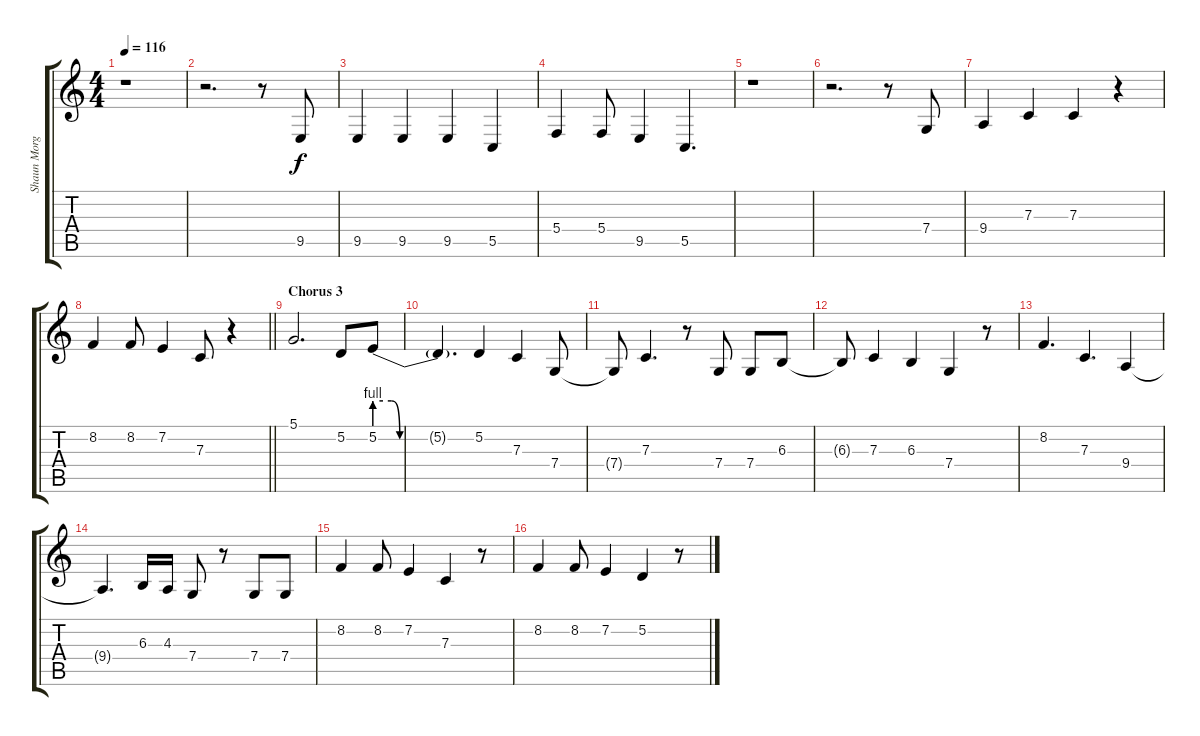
\track ("Shaun Morgan (Voice)" "Shaun Morg") {instrument lead2sawtooth}
\staff {score tabs}
\tuning (D4 A3 F3 C3 G2 C2) {hide}
\ts (4 4)
\tempo 116
\clef g2
\ks c
r.1{dy f} |
r.2{d} r.8 9.5.8 |
9.5.4 9.5.4 9.5.4 5.5.4 |
5.4.4 5.4.8 9.5.4 5.5.4{d} |
r.1 |
r.2{d} r.8 7.4.8 |
9.4.4 7.3.4 7.3.4 r.4 |
\barLineRight lightlight
8.2.4 8.2.8 7.2.4 7.3.8 r.4 |
\section ("" "Chorus 3")
5.1.2{d} 5.2.8 5.2{be (custom 0 4 5 4 10 4 15 0 30 0 60 0)}.8 |
5.2{t}.4{d} 5.2.4 7.3.4 7.4.8 |
7.4{t}.8 7.3.4{d} r.8 7.4.8 7.4.8 6.3.8 |
6.3{t}.8 7.3.4 6.3.4 7.4.4 r.8 |
8.2.4{d} 7.3.4{d} 9.4.4 |
9.4{t}.4{d} 6.3.16 4.3.16 7.4.8 r.8 7.4.8 7.4.8 |
8.2.4 8.2.8 7.2.4 7.3.4 r.8 |
8.2.4 8.2.8 7.2.4 5.2.4 r.8
